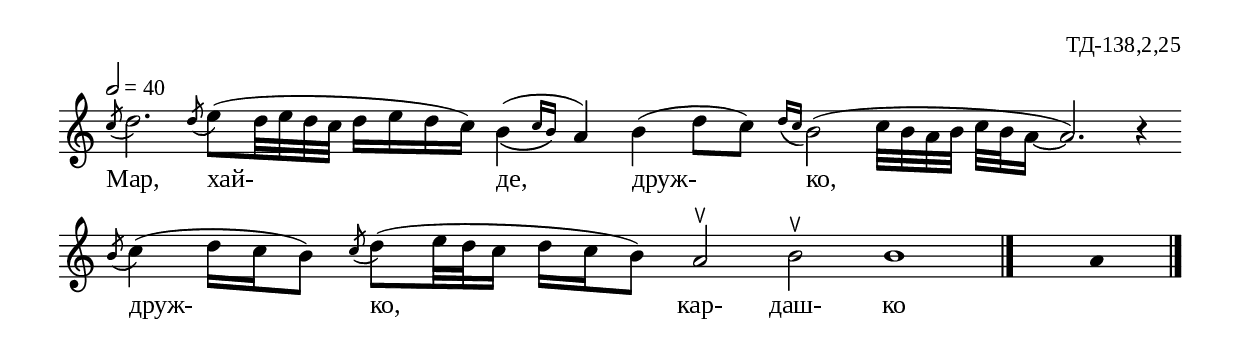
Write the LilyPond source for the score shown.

%{
sva_138_2_25
%}

\include "td-preamble.ly"

\score {
\relative c'' {
\tempo 2 = 40
%%\time 2/4
\cadenzaOn
\phrasingSlurDown
\acciaccatura c8 d2. \acciaccatura d8 e([ d32 e d c] d16[ e d c]) \bar ""
\afterGrace b4\(( { c16[ b]\) } a4) b( d8[ c]) \bar ""
\acciaccatura { d16[ c] } b2( c32[ b a b] c[ b a16]~ a2.) r4 \bar ""
\acciaccatura b8 c4( d16[ c b8]) \bar "" 
\acciaccatura c8 d[( e32 d c16] d[ c b8]) 
a2^\ltoe b^\ltoe b1
 \bar "|." 
s4 \fixB a
  \bar "|." 
}
\addlyrics { Мар, хай- де, друж- ко, друж- ко, кар- даш- ко  }
%
\layout {
   \context { 
	    \Staff \remove "Time_signature_engraver" } 
  indent = #0
  line-width = 190\mm
  ragged-right=##f
}
%
\midi { 
	\context {
		\Score tempoWholesPerMinute = #(ly:make-moment 40 2)
		}
	}
}
%
\header{
  opus = "ТД-138,2,25"
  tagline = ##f
}


